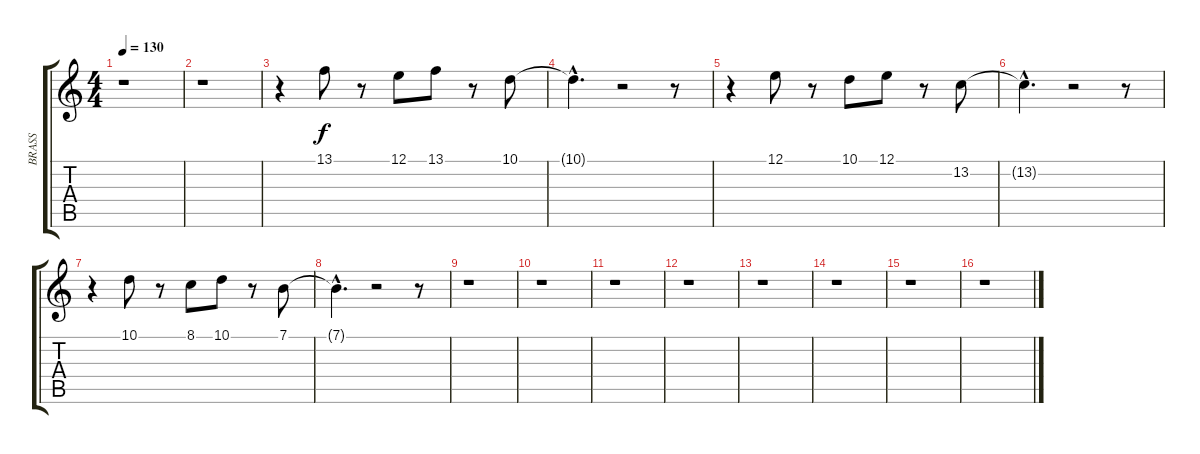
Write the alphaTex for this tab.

\track ("BRASS" "BRASS") {instrument brasssection}
\staff {score tabs}
\tuning (E4 B3 G3 D3 A2 E2) {hide}
\ts (4 4)
\tempo 130
\clef g2
\ks c
r.1{dy f} |
r.1 |
r.4 13.1.8 r.8 12.1.8 13.1.8 r.8 10.1.8 |
10.1{hac t}.4{d} r.2 r.8 |
r.4 12.1.8 r.8 10.1.8 12.1.8 r.8 13.2.8 |
13.2{hac t}.4{d} r.2 r.8 |
r.4 10.1.8 r.8 8.1.8 10.1.8 r.8 7.1.8 |
7.1{hac t}.4{d} r.2 r.8 |
r.1 |
r.1 |
r.1 |
r.1 |
r.1 |
r.1 |
r.1 |
r.1
